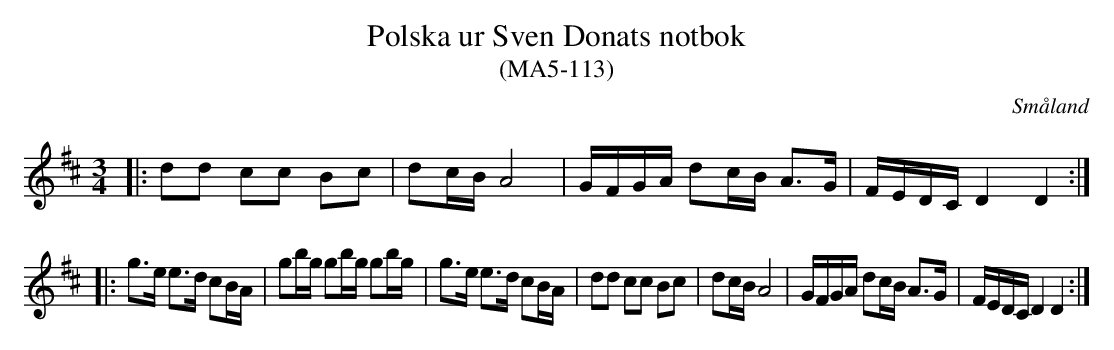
X:1
T:Polska ur Sven Donats notbok
T:(MA5-113)
O:Småland
M:3/4
L:1/16
K:D
|: d2d2 c2c2 B2c2 | d2cB A8 | GFGA d2cB A2>G2 | FEDC D4 D4:|
|: g2>e2  e2>d2 c2BA | g2bg g2bg g2bg | g2>e2 e2>d2 c2BA | d2d2 c2c2 B2c2 | d2cB A8 |GFGA d2cB A2>G2 | FEDC D4 D4:|
